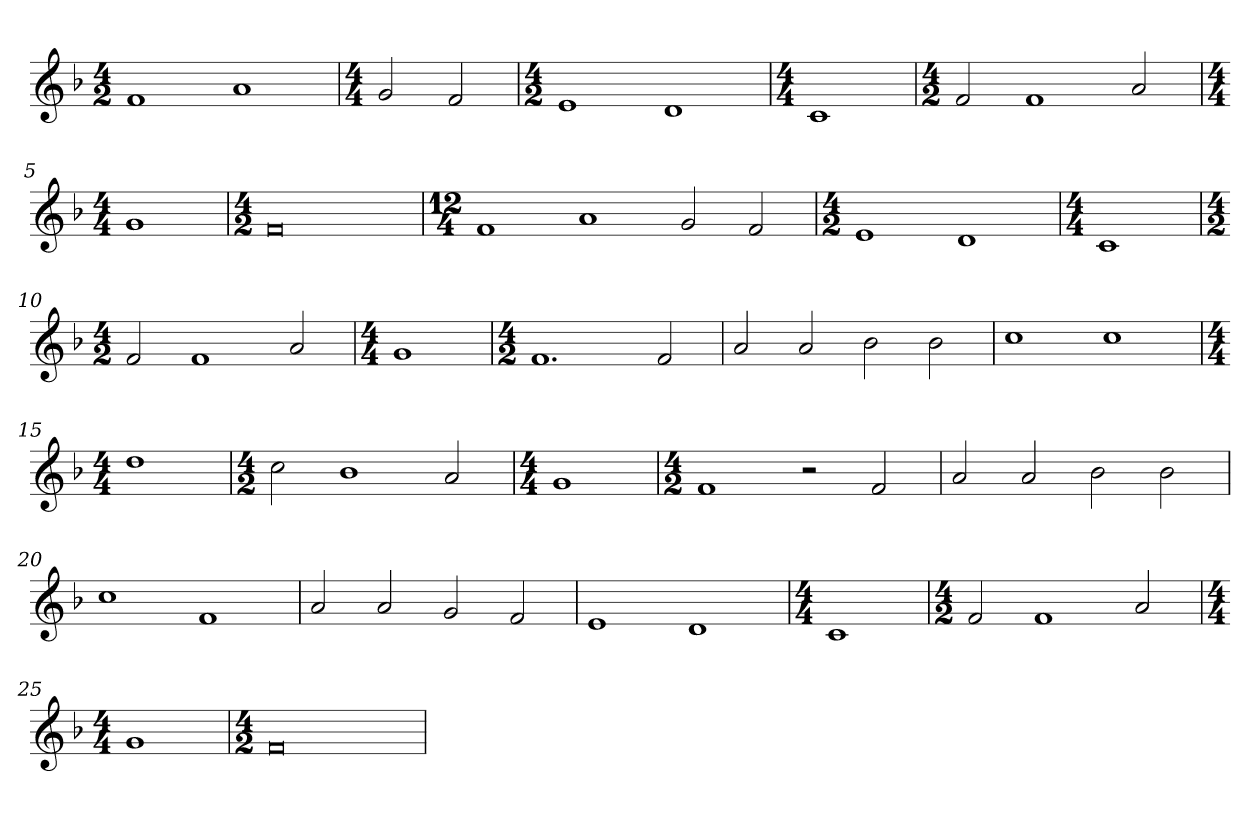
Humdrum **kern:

**kern
*part1
*staff1
*clefG2
*k[b-]
*F:
*M4/2
=
1f
1a
=1
*M4/4
2g
2f
=2
*M4/2
1e
1d
=3
*M4/4
1c
=4
*M4/2
2f
1f
2a
=5
*M4/4
1g
=6
*M4/2
0f
=7
*M12/4
1f
1a
2g
2f
=8
*M4/2
1e
1d
=9
*M4/4
1c
=10
*M4/2
2f
1f
2a
=11
*M4/4
1g
=12
*M4/2
1.f
2f
=13
2a
2a
2b-
2b-
=14
1cc
1cc
=15
*M4/4
1dd
=16
*M4/2
2cc
1b-
2a
=17
*M4/4
1g
=18
*M4/2
1f
2r
2f
=19
2a
2a
2b-
2b-
=20
1cc
1f
=21
2a
2a
2g
2f
=22
1e
1d
=23
*M4/4
1c
=24
*M4/2
2f
1f
2a
=25
*M4/4
1g
=26
*M4/2
0f
=
*-
